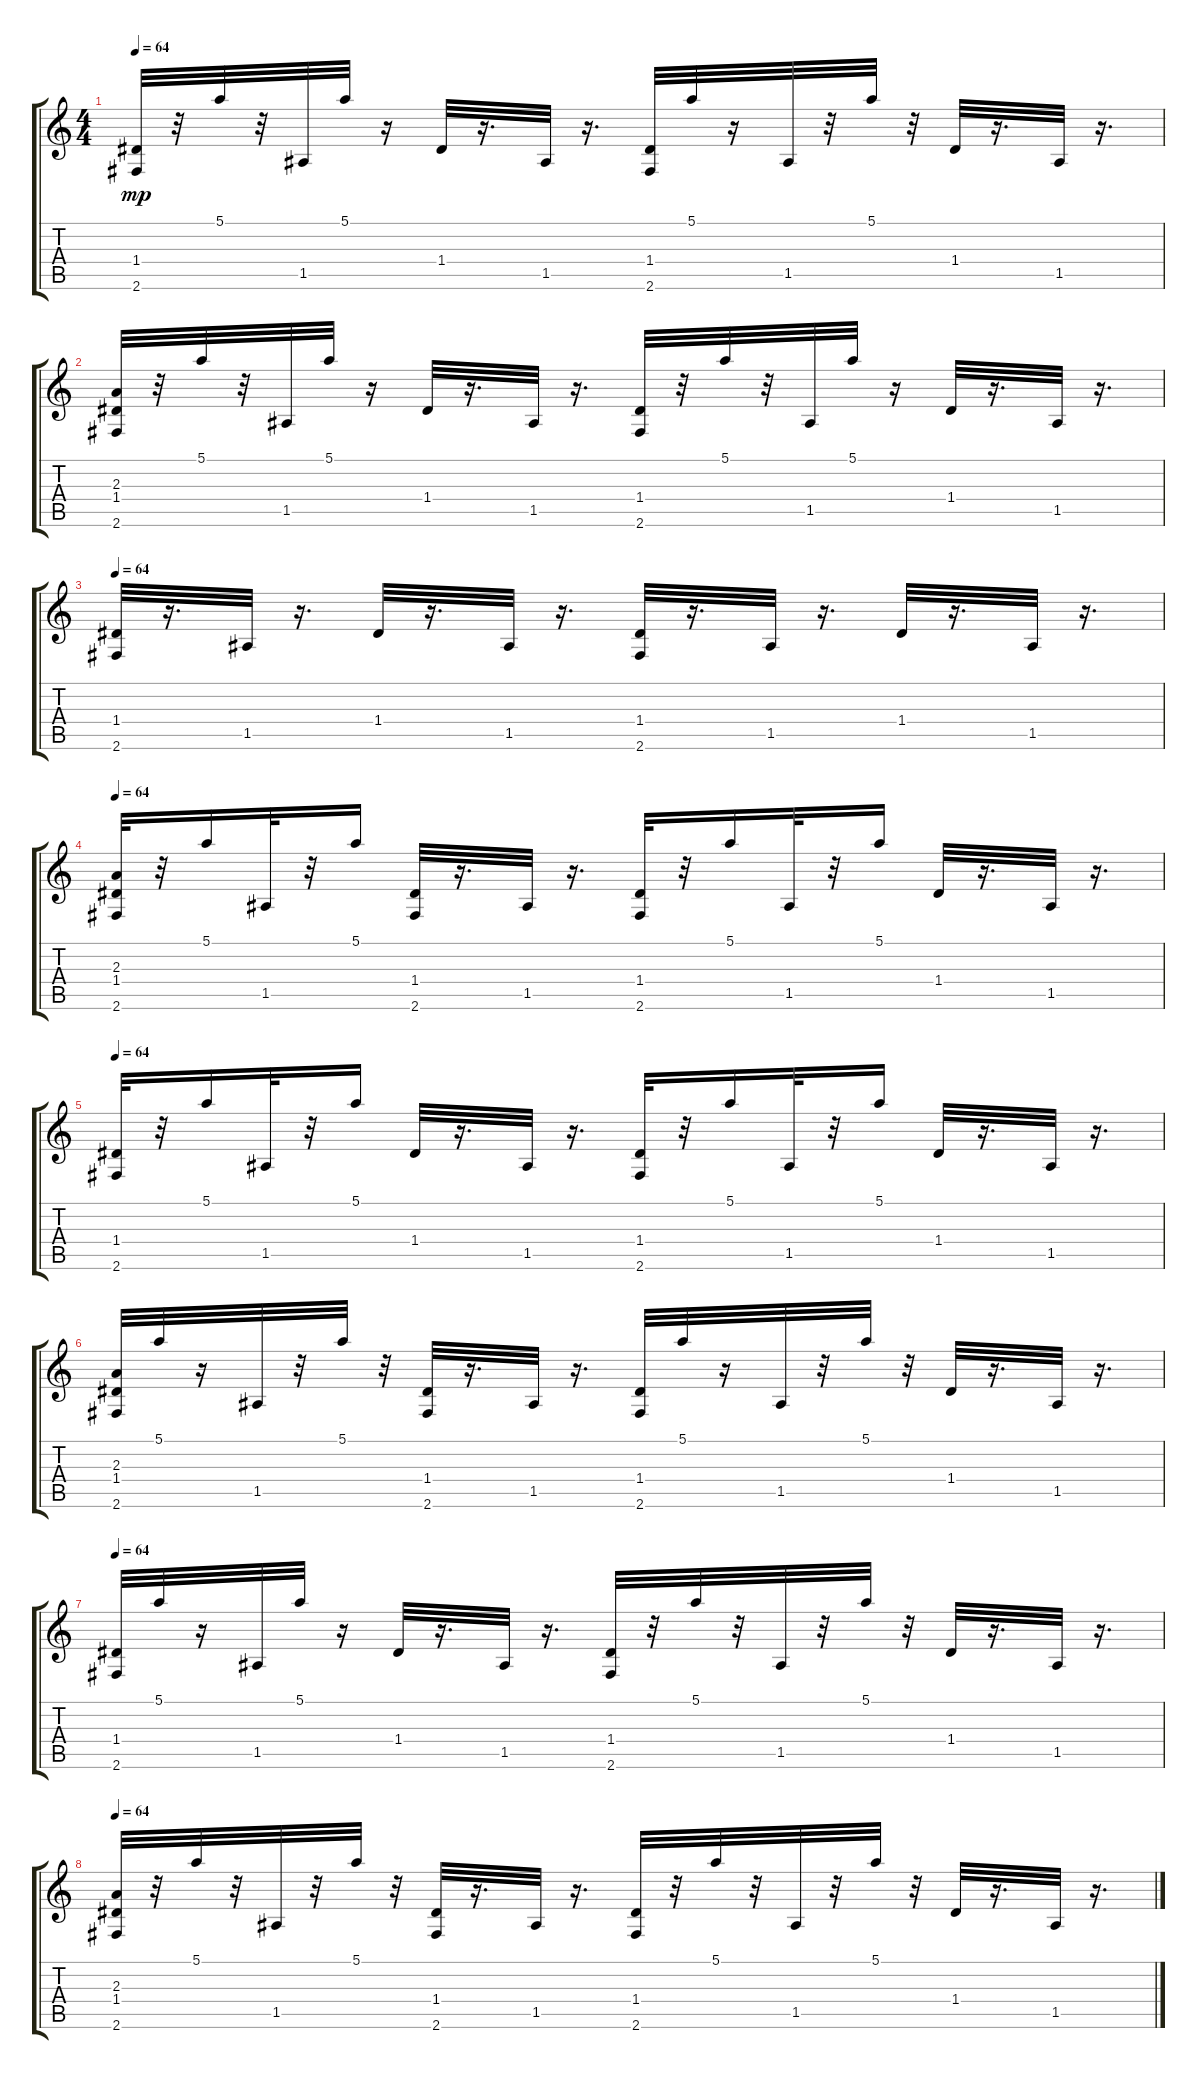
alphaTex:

\track "" {instrument acousticguitarnylon}
\staff {score tabs}
\tuning (E4 B3 G3 D3 A2 E2) {hide}
\ts (4 4)
\tempo 64
\clef g2
\ks c
(1.4 2.6).32{dy mp} r.32 5.1.32 r.32 1.5.32 5.1.32 r.16 1.4.32 r.16{d} 1.5.32 r.16{d} (1.4 2.6).32 5.1.32 r.16 1.5.32 r.32 5.1.32 r.32 1.4.32 r.16{d} 1.5.32 r.16{d} |
(2.3 1.4 2.6).32 r.32 5.1.32 r.32 1.5.32 5.1.32 r.16 1.4.32 r.16{d} 1.5.32 r.16{d} (1.4 2.6).32 r.32 5.1.32 r.32 1.5.32 5.1.32 r.16 1.4.32 r.16{d} 1.5.32 r.16{d} |
\tempo 64
(1.4 2.6).32 r.16{d} 1.5.32 r.16{d} 1.4.32 r.16{d} 1.5.32 r.16{d} (1.4 2.6).32 r.16{d} 1.5.32 r.16{d} 1.4.32 r.16{d} 1.5.32 r.16{d} |
\tempo 64
(2.3 1.4 2.6).32 r.32 5.1.16 1.5.32 r.32 5.1.16 (1.4 2.6).32 r.16{d} 1.5.32 r.16{d} (1.4 2.6).32 r.32 5.1.16 1.5.32 r.32 5.1.16 1.4.32 r.16{d} 1.5.32 r.16{d} |
\tempo 64
(1.4 2.6).32 r.32 5.1.16 1.5.32 r.32 5.1.16 1.4.32 r.16{d} 1.5.32 r.16{d} (1.4 2.6).32 r.32 5.1.16 1.5.32 r.32 5.1.16 1.4.32 r.16{d} 1.5.32 r.16{d} |
(2.3 1.4 2.6).32 5.1.32 r.16 1.5.32 r.32 5.1.32 r.32 (1.4 2.6).32 r.16{d} 1.5.32 r.16{d} (1.4 2.6).32 5.1.32 r.16 1.5.32 r.32 5.1.32 r.32 1.4.32 r.16{d} 1.5.32 r.16{d} |
\tempo 64
(1.4 2.6).32 5.1.32 r.16 1.5.32 5.1.32 r.16 1.4.32 r.16{d} 1.5.32 r.16{d} (1.4 2.6).32 r.32 5.1.32 r.32 1.5.32 r.32 5.1.32 r.32 1.4.32 r.16{d} 1.5.32 r.16{d} |
\tempo 64
(2.3 1.4 2.6).32 r.32 5.1.32 r.32 1.5.32 r.32 5.1.32 r.32 (1.4 2.6).32 r.16{d} 1.5.32 r.16{d} (1.4 2.6).32 r.32 5.1.32 r.32 1.5.32 r.32 5.1.32 r.32 1.4.32 r.16{d} 1.5.32 r.16{d}
